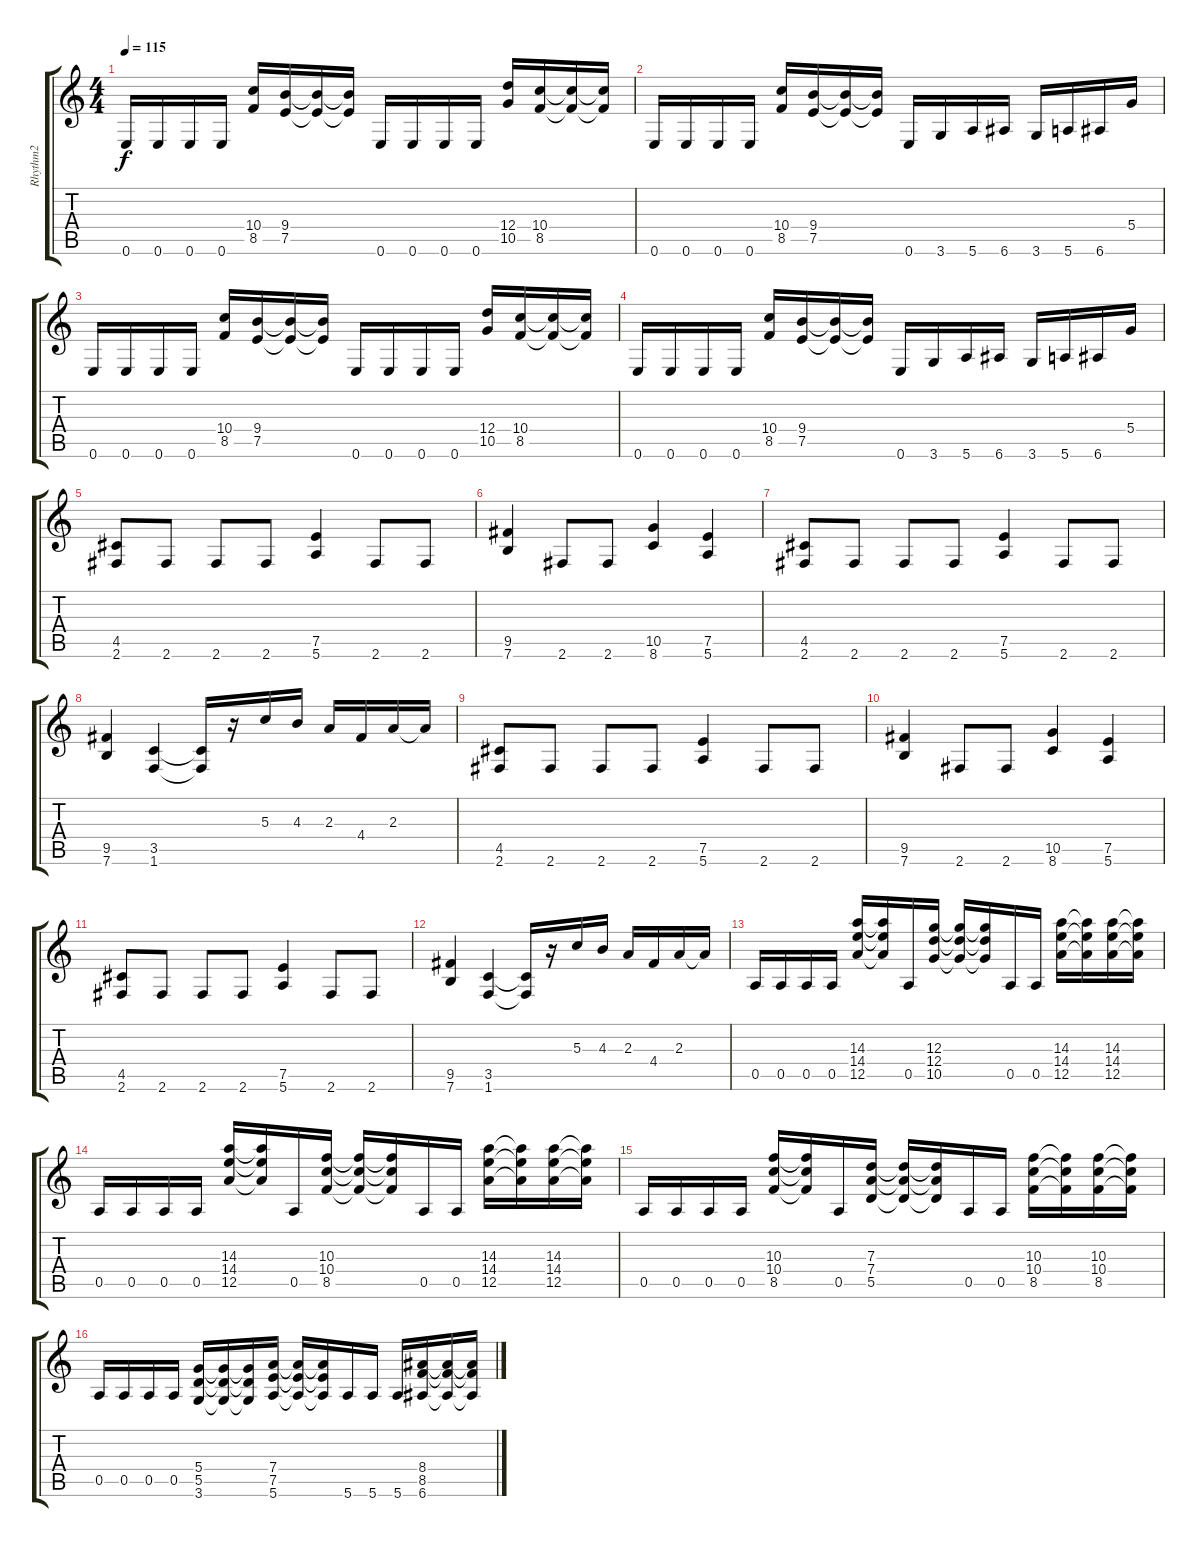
\track ("Rhythm2" "Rhythm2") {instrument distortionguitar}
\staff {score tabs}
\tuning (E4 B3 G3 D3 A2 E2) {hide}
\ts (4 4)
\tempo 115
\clef g2
\ks c
0.6.16{dy f} 0.6.16 0.6.16 0.6.16 (10.4 8.5).16 (9.4 7.5).16 (9.4{t} 7.5{t}).16 (9.4{t} 7.5{t}).16 0.6.16 0.6.16 0.6.16 0.6.16 (12.4 10.5).16 (10.4 8.5).16 (10.4{t} 8.5{t}).16 (10.4{t} 8.5{t}).16 |
0.6.16 0.6.16 0.6.16 0.6.16 (10.4 8.5).16 (9.4 7.5).16 (9.4{t} 7.5{t}).16 (9.4{t} 7.5{t}).16 0.6.16 3.6.16 5.6.16 6.6.16 3.6.16 5.6.16 6.6.16 5.4.16 |
0.6.16 0.6.16 0.6.16 0.6.16 (10.4 8.5).16 (9.4 7.5).16 (9.4{t} 7.5{t}).16 (9.4{t} 7.5{t}).16 0.6.16 0.6.16 0.6.16 0.6.16 (12.4 10.5).16 (10.4 8.5).16 (10.4{t} 8.5{t}).16 (10.4{t} 8.5{t}).16 |
0.6.16 0.6.16 0.6.16 0.6.16 (10.4 8.5).16 (9.4 7.5).16 (9.4{t} 7.5{t}).16 (9.4{t} 7.5{t}).16 0.6.16 3.6.16 5.6.16 6.6.16 3.6.16 5.6.16 6.6.16 5.4.16 |
(4.5 2.6).8 2.6.8 2.6.8 2.6.8 (7.5 5.6).4 2.6.8 2.6.8 |
(9.5 7.6).4 2.6.8 2.6.8 (10.5 8.6).4 (7.5 5.6).4 |
(4.5 2.6).8 2.6.8 2.6.8 2.6.8 (7.5 5.6).4 2.6.8 2.6.8 |
(9.5 7.6).4 (3.5 1.6).4 (3.5{t} 1.6{t}).16 r.16 5.3.16 4.3.16 2.3.16 4.4.16 2.3.16 2.3{t}.16 |
(4.5 2.6).8 2.6.8 2.6.8 2.6.8 (7.5 5.6).4 2.6.8 2.6.8 |
(9.5 7.6).4 2.6.8 2.6.8 (10.5 8.6).4 (7.5 5.6).4 |
(4.5 2.6).8 2.6.8 2.6.8 2.6.8 (7.5 5.6).4 2.6.8 2.6.8 |
(9.5 7.6).4 (3.5 1.6).4 (3.5{t} 1.6{t}).16 r.16 5.3.16 4.3.16 2.3.16 4.4.16 2.3.16 2.3{t}.16 |
0.5.16 0.5.16 0.5.16 0.5.16 (14.3 14.4 12.5).16 (14.3{t} 14.4{t} 12.5{t}).16 0.5.16 (12.3 12.4 10.5).16 (12.3{t} 12.4{t} 10.5{t}).16 (12.3{t} 12.4{t} 10.5{t}).16 0.5.16 0.5.16 (14.3 14.4 12.5).16 (14.3{t} 14.4{t} 12.5{t}).16 (14.3 14.4 12.5).16 (14.3{t} 14.4{t} 12.5{t}).16 |
0.5.16 0.5.16 0.5.16 0.5.16 (14.3 14.4 12.5).16 (14.3{t} 14.4{t} 12.5{t}).16 0.5.16 (10.3 10.4 8.5).16 (10.3{t} 10.4{t} 8.5{t}).16 (10.3{t} 10.4{t} 8.5{t}).16 0.5.16 0.5.16 (14.3 14.4 12.5).16 (14.3{t} 14.4{t} 12.5{t}).16 (14.3 14.4 12.5).16 (14.3{t} 14.4{t} 12.5{t}).16 |
0.5.16 0.5.16 0.5.16 0.5.16 (10.3 10.4 8.5).16 (10.3{t} 10.4{t} 8.5{t}).16 0.5.16 (7.3 7.4 5.5).16 (7.3{t} 7.4{t} 5.5{t}).16 (7.3{t} 7.4{t} 5.5{t}).16 0.5.16 0.5.16 (10.3 10.4 8.5).16 (10.3{t} 10.4{t} 8.5{t}).16 (10.3 10.4 8.5).16 (10.3{t} 10.4{t} 8.5{t}).16 |
0.5.16 0.5.16 0.5.16 0.5.16 (5.4 5.5 3.6).16 (5.4{t} 5.5{t} 3.6{t}).16 (5.4{t} 5.5{t} 3.6{t}).16 (7.4 7.5 5.6).16 (7.4{t} 7.5{t} 5.6{t}).16 (7.4{t} 7.5{t} 5.6{t}).16 5.6.16 5.6.16 5.6.16 (8.4 8.5 6.6).16 (8.4{t} 8.5{t} 6.6{t}).16 (8.4{t} 8.5{t} 6.6{t}).16
